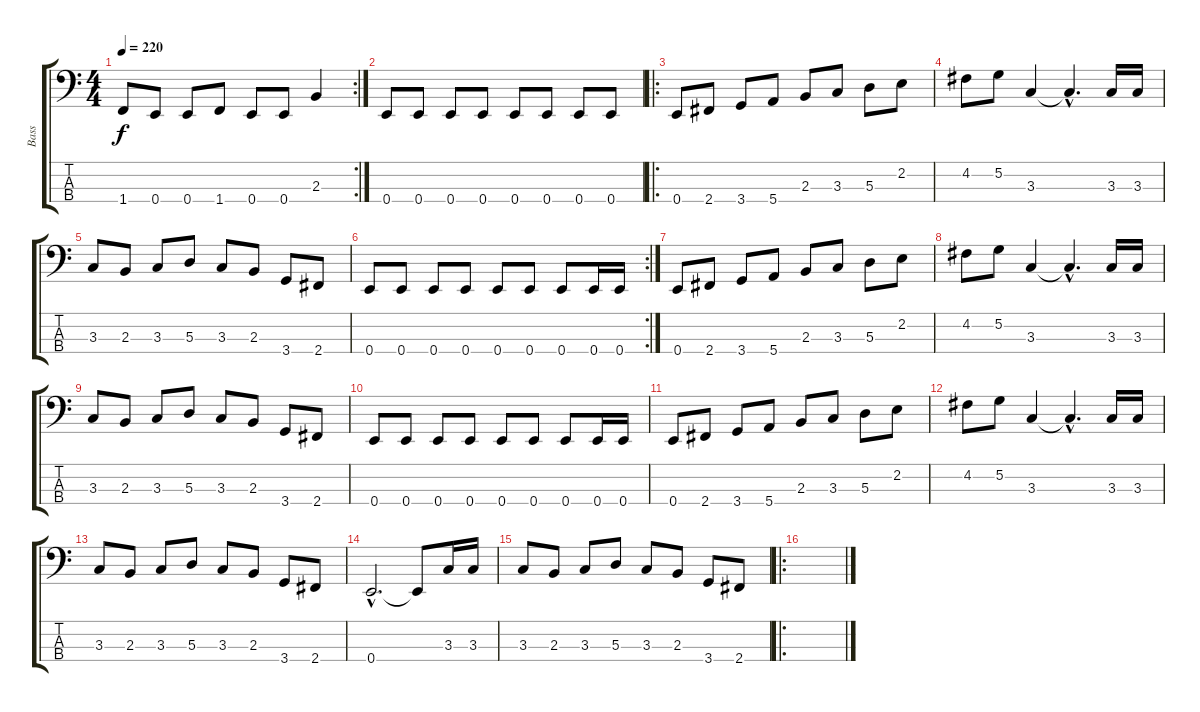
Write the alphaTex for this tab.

\track ("Bass" "Bass") {instrument electricbasspick}
\staff {score tabs}
\tuning (G2 D2 A1 E1) {hide}
\rc 2
\ts (4 4)
\tempo 220
\clef f4
\ks c
1.4.8{dy f} 0.4.8 0.4.8 1.4.8 0.4.8 0.4.8 2.3.4 |
0.4.8 0.4.8 0.4.8 0.4.8 0.4.8 0.4.8 0.4.8 0.4.8 |
\ro
0.4.8 2.4.8 3.4.8 5.4.8 2.3.8 3.3.8 5.3.8 2.2.8 |
4.2.8 5.2.8 3.3.4 3.3{hac t}.4{d} 3.3.16 3.3.16 |
3.3.8 2.3.8 3.3.8 5.3.8 3.3.8 2.3.8 3.4.8 2.4.8 |
\rc 2
0.4.8 0.4.8 0.4.8 0.4.8 0.4.8 0.4.8 0.4.8 0.4.16 0.4.16 |
0.4.8 2.4.8 3.4.8 5.4.8 2.3.8 3.3.8 5.3.8 2.2.8 |
4.2.8 5.2.8 3.3.4 3.3{hac t}.4{d} 3.3.16 3.3.16 |
3.3.8 2.3.8 3.3.8 5.3.8 3.3.8 2.3.8 3.4.8 2.4.8 |
0.4.8 0.4.8 0.4.8 0.4.8 0.4.8 0.4.8 0.4.8 0.4.16 0.4.16 |
0.4.8 2.4.8 3.4.8 5.4.8 2.3.8 3.3.8 5.3.8 2.2.8 |
4.2.8 5.2.8 3.3.4 3.3{hac t}.4{d} 3.3.16 3.3.16 |
3.3.8 2.3.8 3.3.8 5.3.8 3.3.8 2.3.8 3.4.8 2.4.8 |
0.4{hac}.2{d} 0.4{t}.8 3.3.16 3.3.16 |
3.3.8 2.3.8 3.3.8 5.3.8 3.3.8 2.3.8 3.4.8 2.4.8 |
\ro
